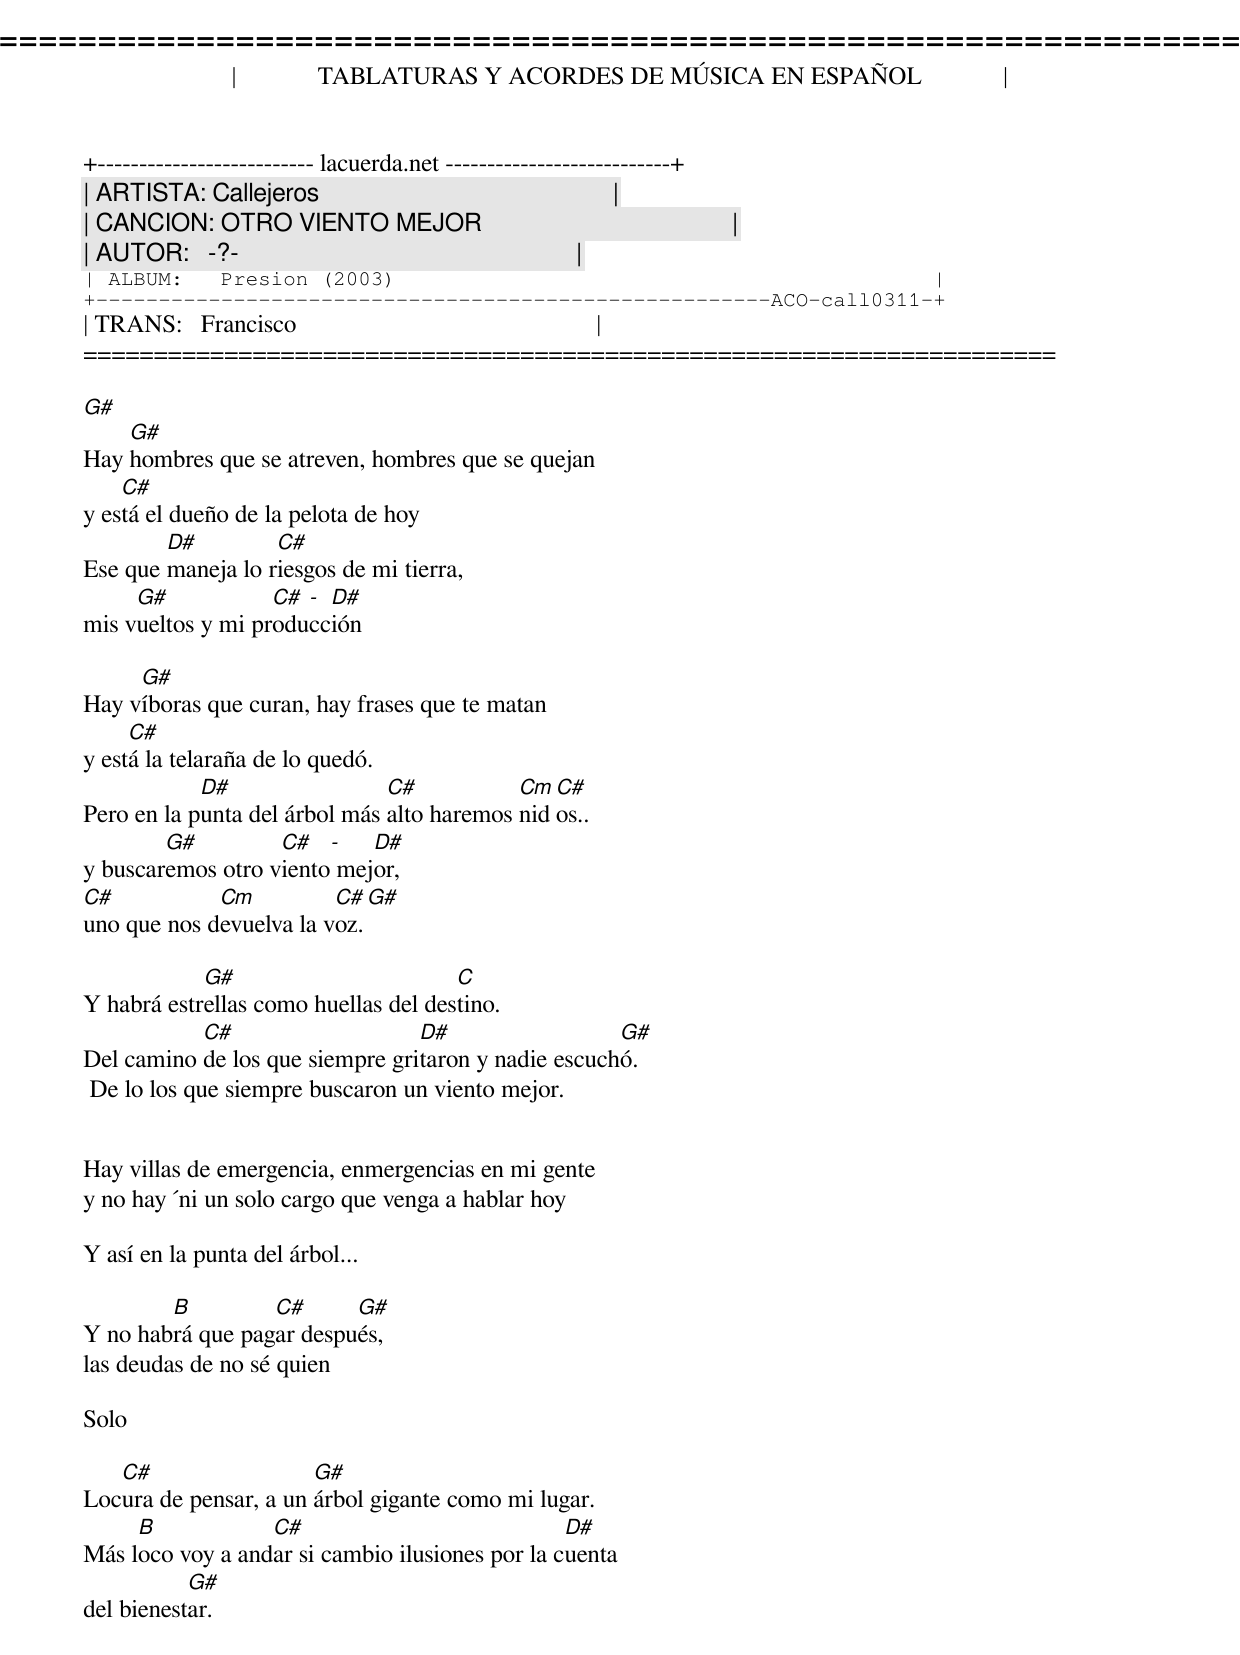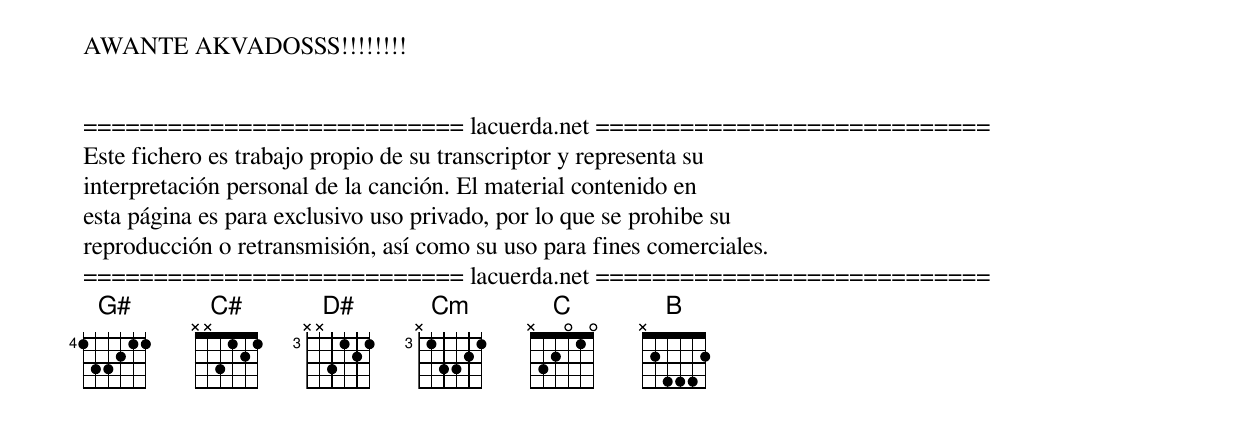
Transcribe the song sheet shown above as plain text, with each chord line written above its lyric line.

=====================================================================
|             TABLATURAS Y ACORDES DE MÚSICA EN ESPAÑOL             |
+-------------------------- lacuerda.net ---------------------------+
| ARTISTA: Callejeros                                               |
| CANCION: OTRO VIENTO MEJOR                                        |
| AUTOR:   -?-                                                      |
| ALBUM:   Presion (2003)                                           |
+------------------------------------------------------ACO-call0311-+
| TRANS:   Francisco                                                |
=====================================================================

G#
    G#
Hay hombres que se atreven, hombres que se quejan
    C#
y está el dueño de la pelota de hoy
        D#         C#
Ese que maneja lo riesgos de mi tierra,
     G#            C# - D#
mis vueltos y mi producción

     G#
Hay víboras que curan, hay frases que te matan
     C#
y está la telaraña de lo quedó.
            D#                 C#           Cm C#
Pero en la punta del árbol más alto haremos nidos..
        G#         C#   -   D#
y buscaremos otro viento mejor,
C#           Cm          C#  G#
uno que nos devuelva la voz.

            G#                        C
Y habrá estrellas como huellas del destino.
           C#                    D#                  G#
Del camino de los que siempre gritaron y nadie escuchó.
 De lo los que siempre buscaron un viento mejor.


Hay villas de emergencia, enmergencias en mi gente
y no hay ´ni un solo cargo que venga a hablar hoy

Y así en la punta del árbol...

        B         C#      G#
Y no habrá que pagar después,
las deudas de no sé quien

Solo

   C#                  G#
Locura de pensar, a un árbol gigante como mi lugar.
     B            C#                             D#
Más loco voy a andar si cambio ilusiones por la cuenta
           G#
del bienestar.

AWANTE AKVADOSSS!!!!!!!!


=========================== lacuerda.net ============================
Este fichero es trabajo propio de su transcriptor y representa su
interpretación personal de la canción. El material contenido en
esta página es para exclusivo uso privado, por lo que se prohibe su
reproducción o retransmisión, así como su uso para fines comerciales.
=========================== lacuerda.net ============================
